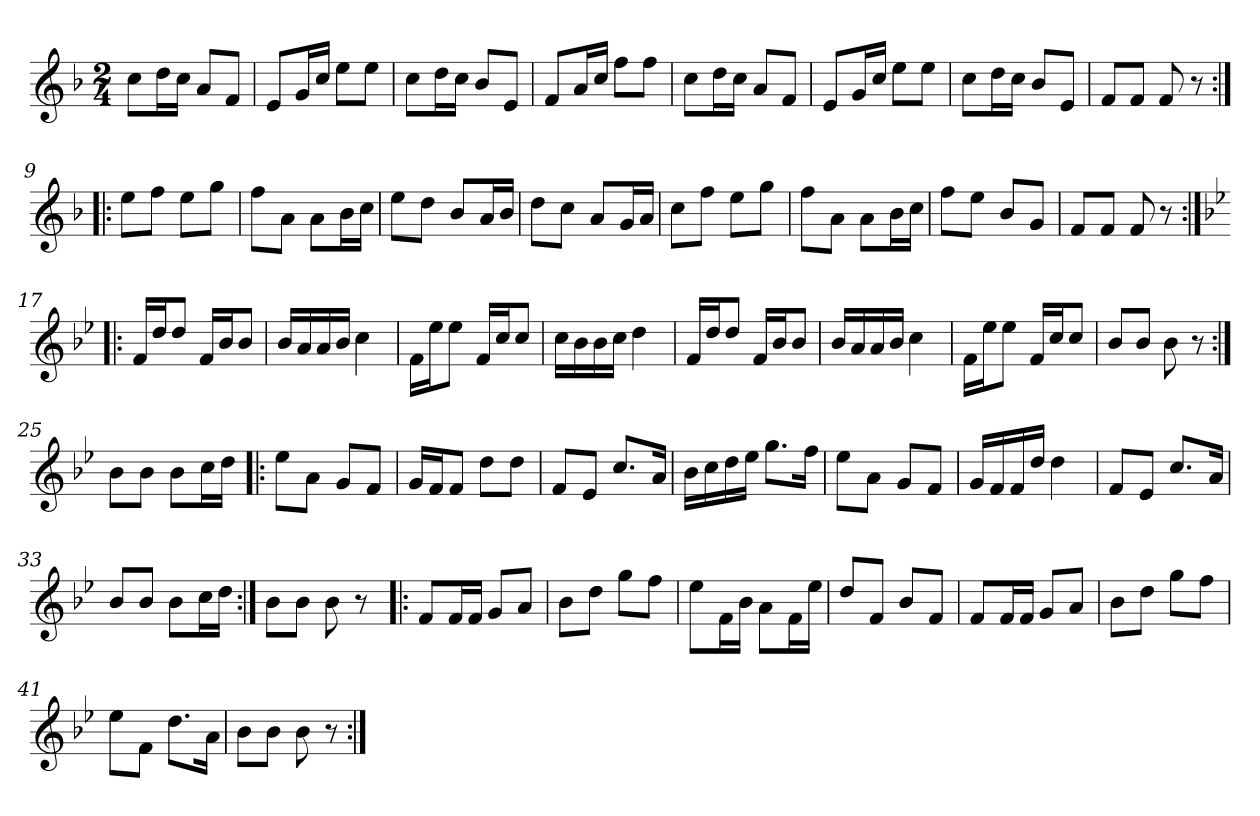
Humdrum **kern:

**kern
*part1
*staff1
*clefG2
*k[b-]
*F:
*M2/4
=1
8cc\L
16dd\L
16cc\JJ
8a/L
8f/J
=2
8e/L
16g/L
16cc/JJ
8ee\L
8ee\J
=3
8cc\L
16dd\L
16cc\JJ
8b-/L
8e/J
=4
8f/L
16a/L
16cc/JJ
8ff\L
8ff\J
=5
8cc\L
16dd\L
16cc\JJ
8a/L
8f/J
=6
8e/L
16g/L
16cc/JJ
8ee\L
8ee\J
=7
8cc\L
16dd\L
16cc\JJ
8b-/L
8e/J
=8
8f/L
8f/J
8f/
8r
=9:|!|:
8ee\L
8ff\J
8ee\L
8gg\J
!!LO:LB:g=z
=10
8ff\L
8a\J
8a\L
16b-\L
16cc\JJ
=11
8ee\L
8dd\J
8b-/L
16a/L
16b-/JJ
=12
8dd\L
8cc\J
8a/L
16g/L
16a/JJ
=13
8cc\L
8ff\J
8ee\L
8gg\J
=14
8ff\L
8a\J
8a\L
16b-\L
16cc\JJ
=15
8ff\L
8ee\J
8b-/L
8g/J
=16
8f/L
8f/J
8f/
8r
=17:|!|:
*k[b-e-]
*B-:
16f/LL
16dd/J
8dd/J
16f/LL
16b-/J
8b-/J
!!LO:LB:g=z
=18
16b-/LL
16a/
16a/
16b-/JJ
4cc\
=19
16f\LL
16ee-\J
8ee-\J
16f/LL
16cc/J
8cc/J
=20
16cc\LL
16b-\
16b-\
16cc\JJ
4dd\
=21
16f/LL
16dd/J
8dd/J
16f/LL
16b-/J
8b-/J
=22
16b-/LL
16a/
16a/
16b-/JJ
4cc\
=23
16f\LL
16ee-\J
8ee-\J
16f/LL
16cc/J
8cc/J
=24
8b-/L
8b-/J
8b-\
8r
=25:|!
8b-\L
8b-\J
8b-\L
16cc\L
16dd\JJ
!!LO:LB:g=z
=26!|:
8ee-\L
8a\J
8g/L
8f/J
=27
16g/LL
16f/J
8f/J
8dd\L
8dd\J
=28
8f/L
8e-/J
8.cc/L
16a/Jk
=29
16b-\LL
16cc\
16dd\
16ee-\JJ
8.gg\L
16ff\Jk
=30
8ee-\L
8a\J
8g/L
8f/J
=31
16g/LL
16f/
16f/
16dd/JJ
4dd\
=32
8f/L
8e-/J
8.cc/L
16a/Jk
=33
8b-/L
8b-/J
8b-\L
16cc\L
16dd\JJ
=34:|!
8b-\L
8b-\J
8b-\
8r
!!LO:LB:g=z
=35!|:
8f/L
16f/L
16f/JJ
8g/L
8a/J
=36
8b-\L
8dd\J
8gg\L
8ff\J
=37
8ee-\L
16f\L
16b-\JJ
8a\L
16f\L
16ee-\JJ
=38
8dd/L
8f/J
8b-/L
8f/J
=39
8f/L
16f/L
16f/JJ
8g/L
8a/J
=40
8b-\L
8dd\J
8gg\L
8ff\J
=41
8ee-\L
8f\J
8.dd\L
16a\Jk
=42
8b-\L
8b-\J
8b-\
8r
=:|!
*-
